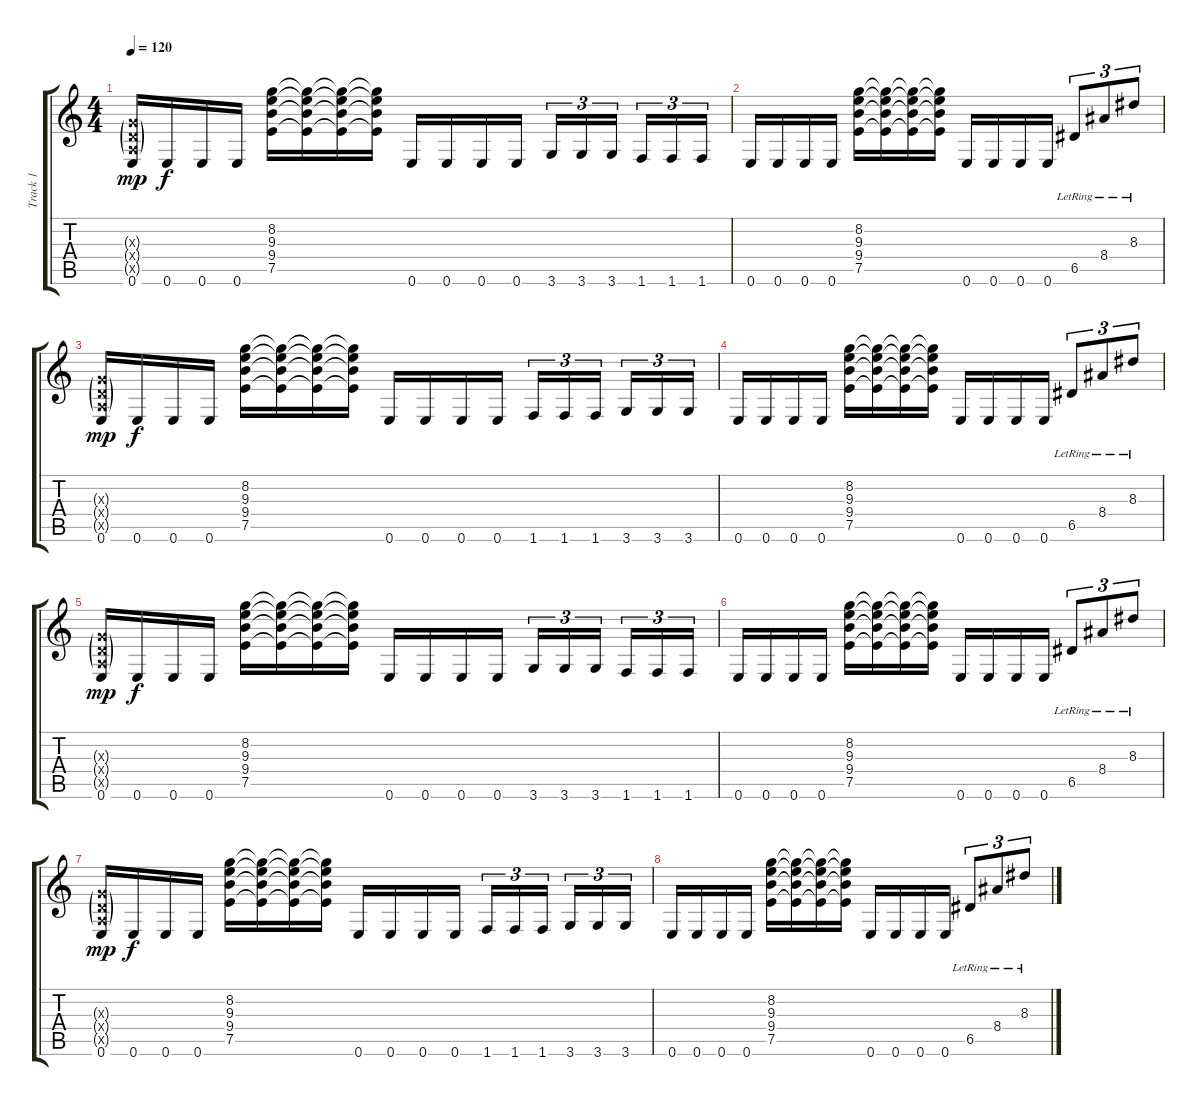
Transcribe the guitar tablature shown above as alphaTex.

\track ("Track 1" "Track 1") {instrument distortionguitar}
\staff {score tabs}
\tuning (E4 B3 G3 D3 A2 E2) {hide}
\ts (4 4)
\tempo 120
\clef g2
\ks c
(0.3{g x} 0.4{g x} 0.5{g x} 0.6).16{dy mp} 0.6.16{dy f} 0.6.16 0.6.16 (8.2 9.3 9.4 7.5).16 (8.2{t} 9.3{t} 9.4{t} 7.5{t}).16 (8.2{t} 9.3{t} 9.4{t} 7.5{t}).16 (8.2{t} 9.3{t} 9.4{t} 7.5{t}).16 0.6.16 0.6.16 0.6.16 0.6.16 3.6.16{tu (3 2)} 3.6.16{tu (3 2)} 3.6.16{tu (3 2) beam splitsecondary} 1.6.16{tu (3 2)} 1.6.16{tu (3 2)} 1.6.16{tu (3 2)} |
0.6.16 0.6.16 0.6.16 0.6.16 (8.2 9.3 9.4 7.5).16 (8.2{t} 9.3{t} 9.4{t} 7.5{t}).16 (8.2{t} 9.3{t} 9.4{t} 7.5{t}).16 (8.2{t} 9.3{t} 9.4{t} 7.5{t}).16 0.6.16 0.6.16 0.6.16 0.6.16 6.5{lr}.8{tu (3 2)} 8.4{lr}.8{tu (3 2)} 8.3{lr}.8{tu (3 2)} |
(0.3{g x} 0.4{g x} 0.5{g x} 0.6).16{dy mp} 0.6.16{dy f} 0.6.16 0.6.16 (8.2 9.3 9.4 7.5).16 (8.2{t} 9.3{t} 9.4{t} 7.5{t}).16 (8.2{t} 9.3{t} 9.4{t} 7.5{t}).16 (8.2{t} 9.3{t} 9.4{t} 7.5{t}).16 0.6.16 0.6.16 0.6.16 0.6.16 1.6.16{tu (3 2)} 1.6.16{tu (3 2)} 1.6.16{tu (3 2) beam splitsecondary} 3.6.16{tu (3 2)} 3.6.16{tu (3 2)} 3.6.16{tu (3 2)} |
0.6.16 0.6.16 0.6.16 0.6.16 (8.2 9.3 9.4 7.5).16 (8.2{t} 9.3{t} 9.4{t} 7.5{t}).16 (8.2{t} 9.3{t} 9.4{t} 7.5{t}).16 (8.2{t} 9.3{t} 9.4{t} 7.5{t}).16 0.6.16 0.6.16 0.6.16 0.6.16 6.5{lr}.8{tu (3 2)} 8.4{lr}.8{tu (3 2)} 8.3{lr}.8{tu (3 2)} |
(0.3{g x} 0.4{g x} 0.5{g x} 0.6).16{dy mp} 0.6.16{dy f} 0.6.16 0.6.16 (8.2 9.3 9.4 7.5).16 (8.2{t} 9.3{t} 9.4{t} 7.5{t}).16 (8.2{t} 9.3{t} 9.4{t} 7.5{t}).16 (8.2{t} 9.3{t} 9.4{t} 7.5{t}).16 0.6.16 0.6.16 0.6.16 0.6.16 3.6.16{tu (3 2)} 3.6.16{tu (3 2)} 3.6.16{tu (3 2) beam splitsecondary} 1.6.16{tu (3 2)} 1.6.16{tu (3 2)} 1.6.16{tu (3 2)} |
0.6.16 0.6.16 0.6.16 0.6.16 (8.2 9.3 9.4 7.5).16 (8.2{t} 9.3{t} 9.4{t} 7.5{t}).16 (8.2{t} 9.3{t} 9.4{t} 7.5{t}).16 (8.2{t} 9.3{t} 9.4{t} 7.5{t}).16 0.6.16 0.6.16 0.6.16 0.6.16 6.5{lr}.8{tu (3 2)} 8.4{lr}.8{tu (3 2)} 8.3{lr}.8{tu (3 2)} |
(0.3{g x} 0.4{g x} 0.5{g x} 0.6).16{dy mp} 0.6.16{dy f} 0.6.16 0.6.16 (8.2 9.3 9.4 7.5).16 (8.2{t} 9.3{t} 9.4{t} 7.5{t}).16 (8.2{t} 9.3{t} 9.4{t} 7.5{t}).16 (8.2{t} 9.3{t} 9.4{t} 7.5{t}).16 0.6.16 0.6.16 0.6.16 0.6.16 1.6.16{tu (3 2)} 1.6.16{tu (3 2)} 1.6.16{tu (3 2) beam splitsecondary} 3.6.16{tu (3 2)} 3.6.16{tu (3 2)} 3.6.16{tu (3 2)} |
0.6.16 0.6.16 0.6.16 0.6.16 (8.2 9.3 9.4 7.5).16 (8.2{t} 9.3{t} 9.4{t} 7.5{t}).16 (8.2{t} 9.3{t} 9.4{t} 7.5{t}).16 (8.2{t} 9.3{t} 9.4{t} 7.5{t}).16 0.6.16 0.6.16 0.6.16 0.6.16 6.5{lr}.8{tu (3 2)} 8.4{lr}.8{tu (3 2)} 8.3{lr}.8{tu (3 2)}
